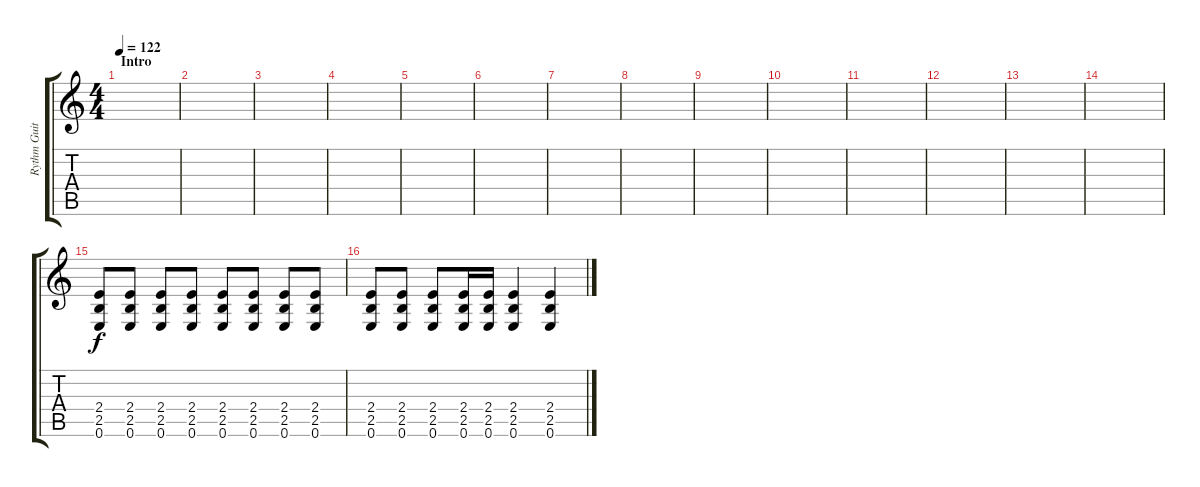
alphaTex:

\track ("Rythm Guitar" "Rythm Guit") {instrument distortionguitar}
\staff {score tabs}
\tuning (E4 B3 G3 D3 A2 E2) {hide}
\ts (4 4)
\section ("" "Intro")
\tempo 122
\clef g2
\ks c
|
|
|
|
|
|
|
|
|
|
|
|
|
|
(2.4 2.5 0.6).8 (2.4 2.5 0.6).8 (2.4 2.5 0.6).8 (2.4 2.5 0.6).8 (2.4 2.5 0.6).8 (2.4 2.5 0.6).8 (2.4 2.5 0.6).8 (2.4 2.5 0.6).8 |
(2.4 2.5 0.6).8 (2.4 2.5 0.6).8 (2.4 2.5 0.6).8 (2.4 2.5 0.6).16 (2.4 2.5 0.6).16 (2.4 2.5 0.6).4 (2.4 2.5 0.6).4
